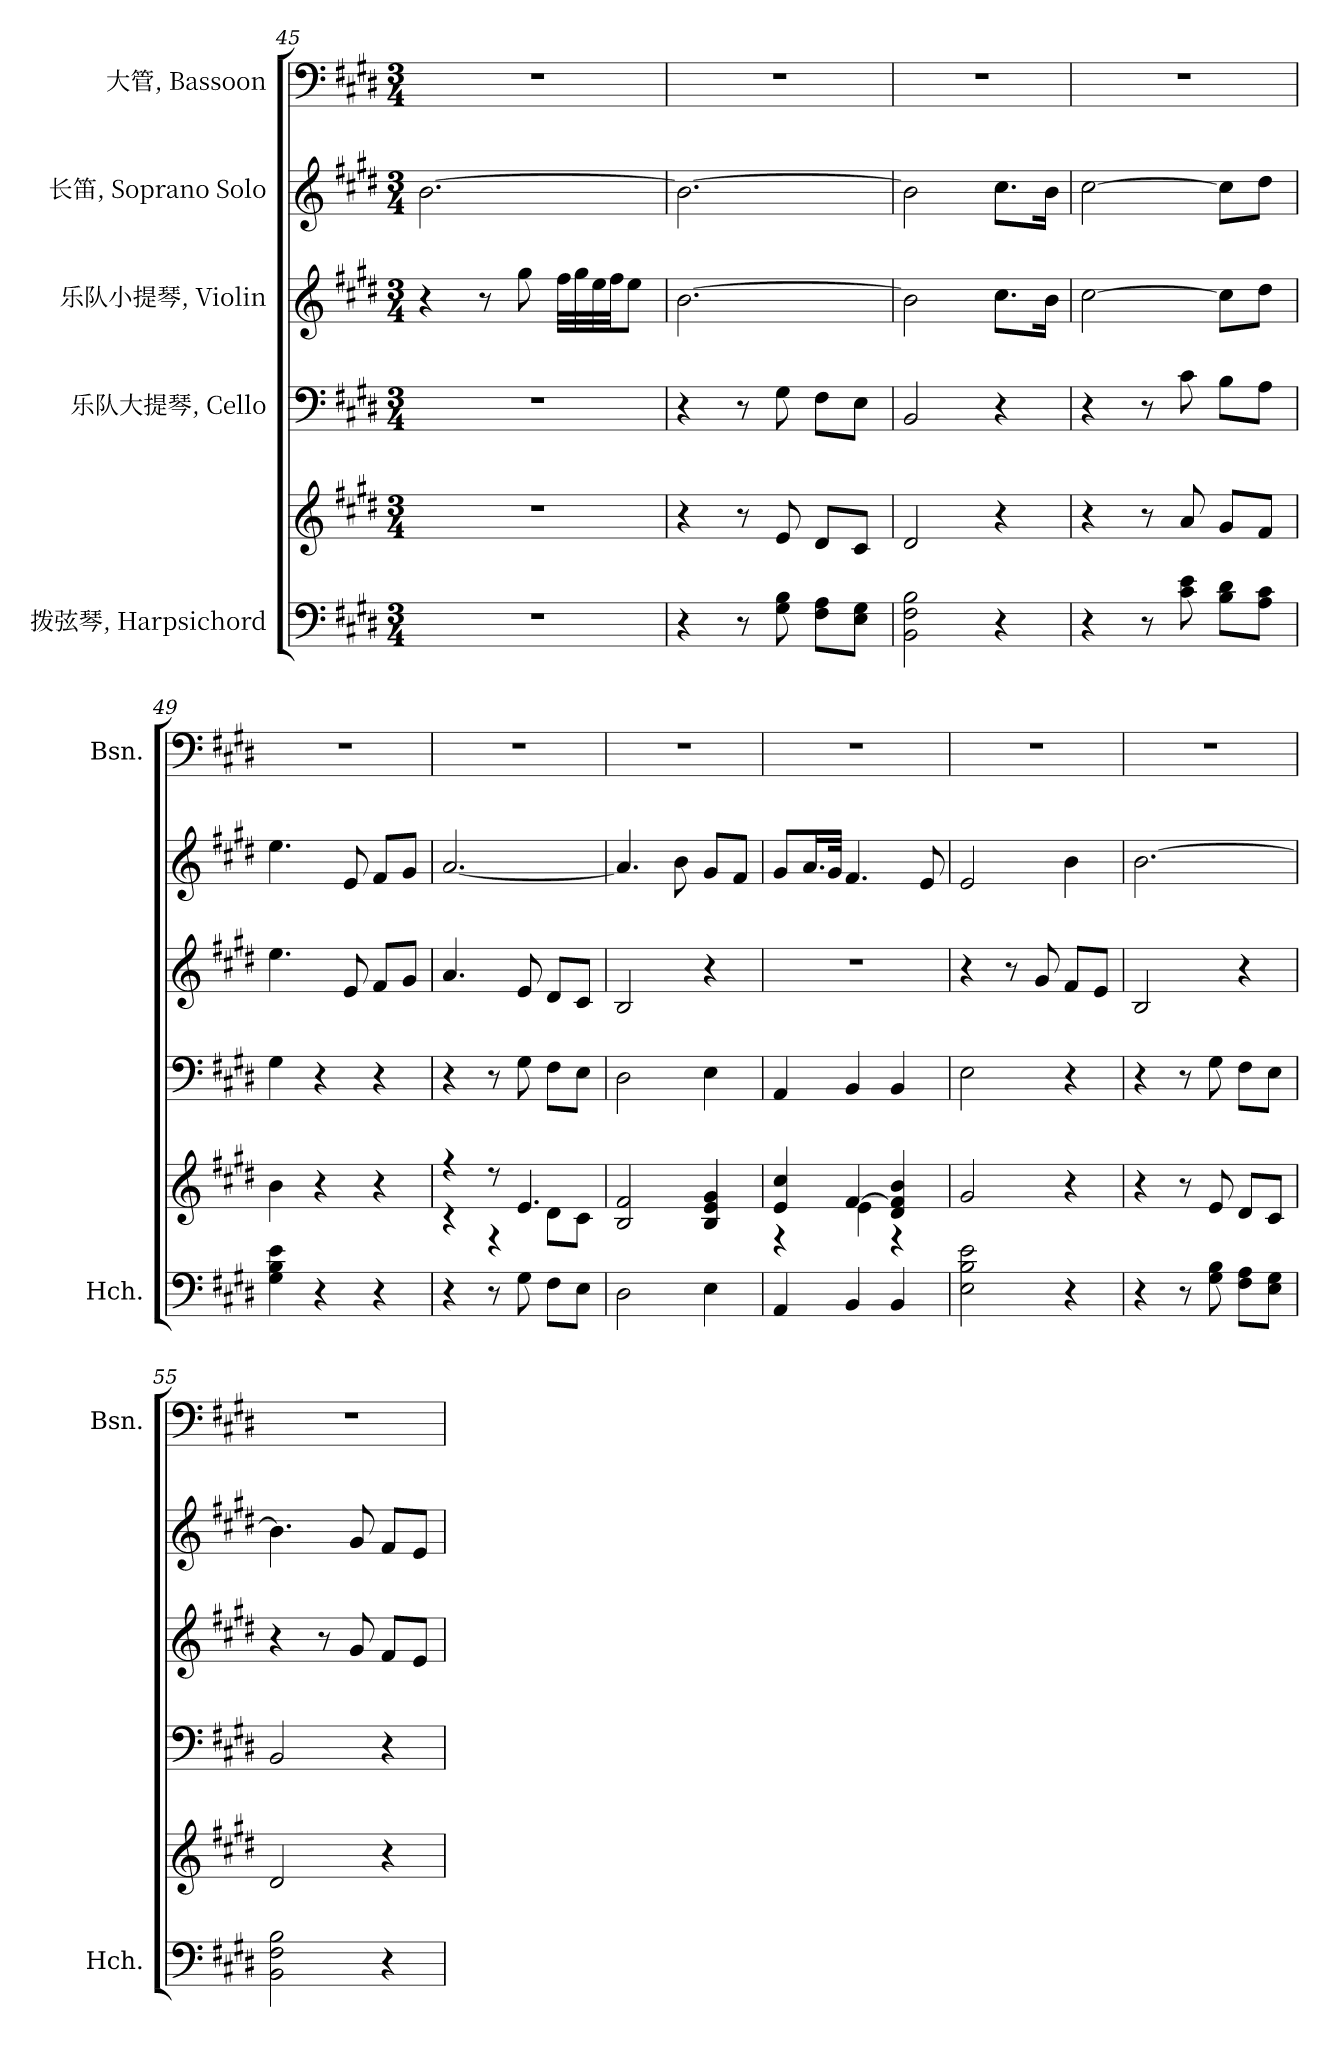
**kern	**kern	**kern	**kern	**kern	**kern
*part5	*part5	*part4	*part3	*part2	*part1
*staff6	*staff5	*staff4	*staff3	*staff2	*staff1
*I"拨弦琴, Harpsichord	*	*I"乐队大提琴, Cello	*I"乐队小提琴, Violin	*I"长笛, Soprano Solo	*I"大管, Bassoon
*I'Hch.	*	*	*	*	*I'Bsn.
*clefF4	*clefG2	*clefF4	*clefG2	*clefG2	*clefF4
*k[f#c#g#d#]	*k[f#c#g#d#]	*k[f#c#g#d#]	*k[f#c#g#d#]	*k[f#c#g#d#]	*k[f#c#g#d#]
*M3/4	*M3/4	*M3/4	*M3/4	*M3/4	*M3/4
=45	=45	=45	=45	=45	=45
2.r	2.r	2.r	4r	[2.b\	2.r
.	.	.	8r	.	.
.	.	.	8gg#\	.	.
.	.	.	32ff#\LLL	.	.
.	.	.	32gg#\	.	.
.	.	.	32ee\	.	.
.	.	.	32ff#\JJ	.	.
.	.	.	8ee\J	.	.
=46	=46	=46	=46	=46	=46
4r	4r	4r	[2.b\	2.b\_	2.r
8r	8r	8r	.	.	.
8G#\ 8B\	8e/	8G#\	.	.	.
8F#\ 8A\L	8d#/L	8F#\L	.	.	.
8E\ 8G#\J	8c#/J	8E\J	.	.	.
=47	=47	=47	=47	=47	=47
2BB\ 2F#\ 2B\	2d#/	2BB/	2b\]	2b\]	2.r
4r	4r	4r	8.cc#\L	8.cc#\L	.
.	.	.	16b\Jk	16b\Jk	.
=48	=48	=48	=48	=48	=48
4r	4r	4r	[2cc#\	[2cc#\	2.r
8r	8r	8r	.	.	.
8c#\ 8e\	8a/	8c#\	.	.	.
8B\ 8d#\L	8g#/L	8B\L	8cc#\L]	8cc#\L]	.
8A\ 8c#\J	8f#/J	8A\J	8dd#\J	8dd#\J	.
=49	=49	=49	=49	=49	=49
4G#\ 4B\ 4e\	4b\	4G#\	4.ee\	4.ee\	2.r
4r	4r	4r	.	.	.
.	.	.	8e/	8e/	.
4r	4r	4r	8f#/L	8f#/L	.
.	.	.	8g#/J	8g#/J	.
!!LO:PB:g=z
=50	=50	=50	=50	=50	=50
*	*^	*	*	*	*
4r	4r	4r	4r	4.a/	[2.a/	2.r
8r	8r	4r	8r	.	.	.
8G#\	4.e/	.	8G#\	8e/	.	.
8F#\L	.	8d#\L	8F#\L	8d#/L	.	.
8E\J	.	8c#\J	8E\J	8c#/J	.	.
*	*v	*v	*	*	*	*
=51	=51	=51	=51	=51	=51
2D#\	2B/ 2f#/	2D#\	2B/	4.a/]	2.r
.	.	.	.	8b\	.
4E\	4B/ 4e/ 4g#/	4E\	4r	8g#/L	.
.	.	.	.	8f#/J	.
=52	=52	=52	=52	=52	=52
*	*^	*	*	*	*
4AA/	4e/ 4cc#/	4r	4AA/	2.r	8g#/L	2.r
.	.	.	.	.	16.a/L	.
.	.	.	.	.	32g#/JJk	.
4BB/	[4f#/	4e\	4BB/	.	4.f#/	.
4BB/	4d#/ 4f#/] 4b/	4r	4BB/	.	.	.
.	.	.	.	.	8e/	.
*	*v	*v	*	*	*	*
=53	=53	=53	=53	=53	=53
2E\ 2B\ 2e\	2g#/	2E\	4r	2e/	2.r
.	.	.	8r	.	.
.	.	.	8g#/	.	.
4r	4r	4r	8f#/L	4b\	.
.	.	.	8e/J	.	.
=54	=54	=54	=54	=54	=54
4r	4r	4r	2B/	[2.b\	2.r
8r	8r	8r	.	.	.
8G#\ 8B\	8e/	8G#\	.	.	.
8F#\ 8A\L	8d#/L	8F#\L	4r	.	.
8E\ 8G#\J	8c#/J	8E\J	.	.	.
=55	=55	=55	=55	=55	=55
2BB\ 2F#\ 2B\	2d#/	2BB/	4r	4.b\]	2.r
.	.	.	8r	.	.
.	.	.	8g#/	8g#/	.
4r	4r	4r	8f#/L	8f#/L	.
.	.	.	8e/J	8e/J	.
=	=	=	=	=	=
*-	*-	*-	*-	*-	*-
